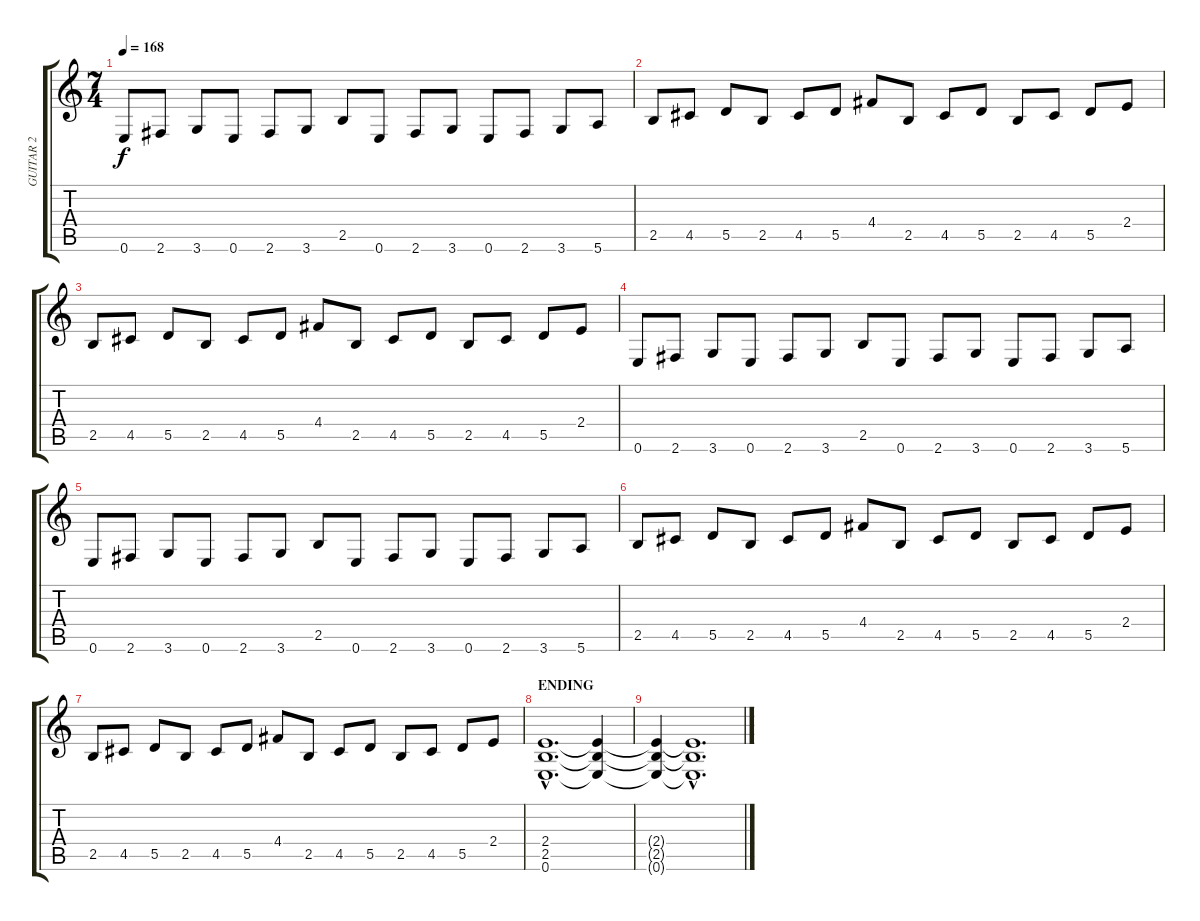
\track ("GUITAR 2" "GUITAR 2") {instrument distortionguitar}
\staff {score tabs}
\tuning (E4 B3 G3 D3 A2 E2) {hide}
\ts (7 4)
\tempo 168
\clef g2
\ks c
0.6.8{dy f} 2.6.8 3.6.8 0.6.8 2.6.8 3.6.8 2.5.8 0.6.8 2.6.8 3.6.8 0.6.8 2.6.8 3.6.8 5.6.8 |
2.5.8 4.5.8 5.5.8 2.5.8 4.5.8 5.5.8 4.4.8 2.5.8 4.5.8 5.5.8 2.5.8 4.5.8 5.5.8 2.4.8 |
2.5.8 4.5.8 5.5.8 2.5.8 4.5.8 5.5.8 4.4.8 2.5.8 4.5.8 5.5.8 2.5.8 4.5.8 5.5.8 2.4.8 |
0.6.8 2.6.8 3.6.8 0.6.8 2.6.8 3.6.8 2.5.8 0.6.8 2.6.8 3.6.8 0.6.8 2.6.8 3.6.8 5.6.8 |
0.6.8 2.6.8 3.6.8 0.6.8 2.6.8 3.6.8 2.5.8 0.6.8 2.6.8 3.6.8 0.6.8 2.6.8 3.6.8 5.6.8 |
2.5.8 4.5.8 5.5.8 2.5.8 4.5.8 5.5.8 4.4.8 2.5.8 4.5.8 5.5.8 2.5.8 4.5.8 5.5.8 2.4.8 |
2.5.8 4.5.8 5.5.8 2.5.8 4.5.8 5.5.8 4.4.8 2.5.8 4.5.8 5.5.8 2.5.8 4.5.8 5.5.8 2.4.8 |
\section ("" "ENDING")
(2.4{hac} 2.5{hac} 0.6{hac}).1{d volume 8} (2.4{t} 2.5{t} 0.6{t}).4 |
(2.4{t} 2.5{t} 0.6{t}).4 (2.4{hac t} 2.5{hac t} 0.6{hac t}).1{d volume 0}
